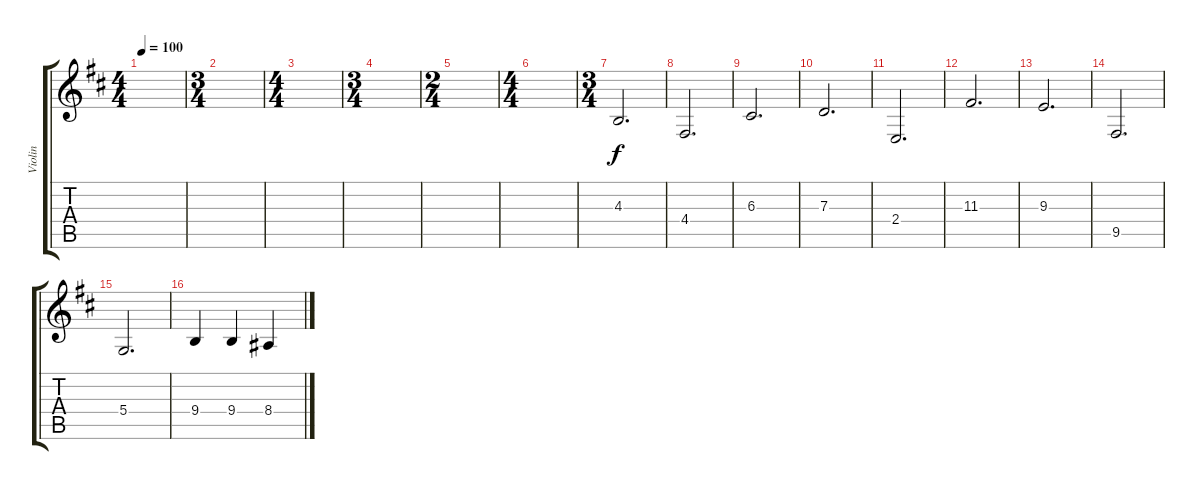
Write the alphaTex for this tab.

\track ("Violin" "Violin") {instrument violin}
\staff {score tabs}
\tuning (E4 B3 G3 D3 A2 E2) {hide}
\ts (4 4)
\tempo 100
\clef g2
\ks bminor
|
\ts (3 4)
|
\ts (4 4)
|
\ts (3 4)
|
\ts (2 4)
|
\ts (4 4)
|
\ts (3 4)
4.3.2{d} |
4.4.2{d} |
6.3.2{d} |
7.3.2{d} |
2.4.2{d} |
11.3.2{d} |
9.3.2{d} |
9.5.2{d} |
5.4.2{d} |
9.4.4 9.4.4 8.4.4
